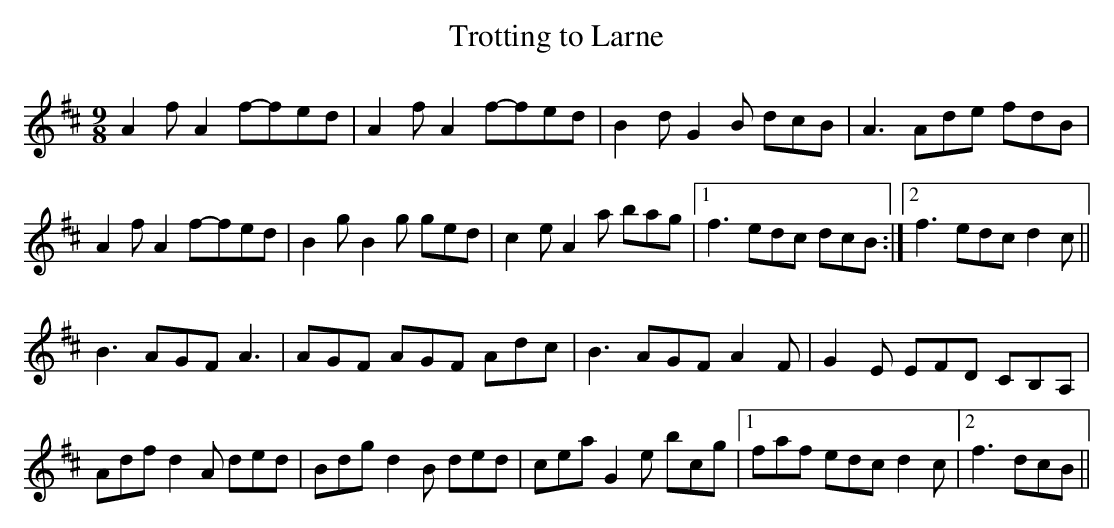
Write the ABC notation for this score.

X:1
T:Trotting to Larne
M:9/8
L:1/8
K:D
A2f A2f-fed|A2f A2f-fed|B2d G2B dcB|A3 Ade fdB|
A2f A2f-fed|B2g B2g ged|c2e A2a bag|1 f3 edc dcB:|2 f3 edc d2c||
B3 AGF A3|AGF AGF Adc|B3 AGF A2F|G2E EFD CB,A,|
Adf d2A ded|Bdg d2B ded|cea G2e bcg|1 faf edc d2c|2 f3 dcB||
